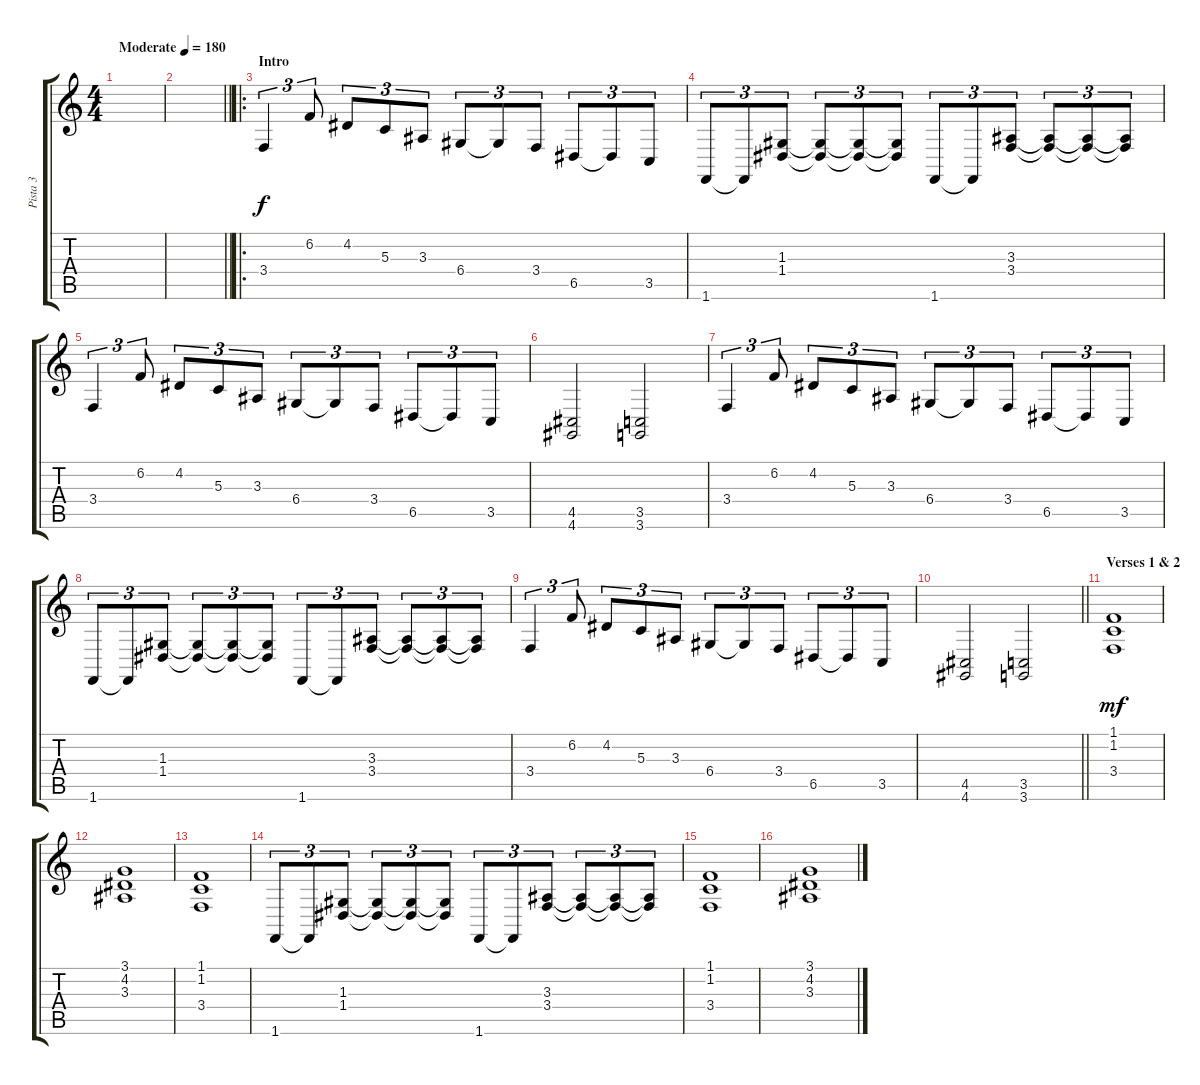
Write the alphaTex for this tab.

\track ("Pista 3" "Pista 3") {instrument drawbarorgan}
\staff {score tabs}
\tuning (E4 B3 G3 D3 A2 E2) {hide}
\ts (4 4)
\tempo (180 "Moderate")
\clef g2
\ks c
|
\barLineRight lightlight
|
\ro
\section ("" "Intro")
3.4.4{tu (3 2)} 6.2.8{tu (3 2)} 4.2.8{tu (3 2)} 5.3.8{tu (3 2)} 3.3.8{tu (3 2)} 6.4.8{tu (3 2)} 6.4{t}.8{tu (3 2)} 3.4.8{tu (3 2)} 6.5.8{tu (3 2)} 6.5{t}.8{tu (3 2)} 3.5.8{tu (3 2)} |
1.6.8{tu (3 2)} 1.6{t}.8{tu (3 2)} (1.3 1.4).8{tu (3 2)} (1.3{t} 1.4{t}).8{tu (3 2)} (1.3{t} 1.4{t}).8{tu (3 2)} (1.3{t} 1.4{t}).8{tu (3 2)} 1.6.8{tu (3 2)} 1.6{t}.8{tu (3 2)} (3.3 3.4).8{tu (3 2)} (3.3{t} 3.4{t}).8{tu (3 2)} (3.3{t} 3.4{t}).8{tu (3 2)} (3.3{t} 3.4{t}).8{tu (3 2)} |
3.4.4{tu (3 2)} 6.2.8{tu (3 2)} 4.2.8{tu (3 2)} 5.3.8{tu (3 2)} 3.3.8{tu (3 2)} 6.4.8{tu (3 2)} 6.4{t}.8{tu (3 2)} 3.4.8{tu (3 2)} 6.5.8{tu (3 2)} 6.5{t}.8{tu (3 2)} 3.5.8{tu (3 2)} |
(4.5 4.6).2 (3.5 3.6).2 |
3.4.4{tu (3 2)} 6.2.8{tu (3 2)} 4.2.8{tu (3 2)} 5.3.8{tu (3 2)} 3.3.8{tu (3 2)} 6.4.8{tu (3 2)} 6.4{t}.8{tu (3 2)} 3.4.8{tu (3 2)} 6.5.8{tu (3 2)} 6.5{t}.8{tu (3 2)} 3.5.8{tu (3 2)} |
1.6.8{tu (3 2)} 1.6{t}.8{tu (3 2)} (1.3 1.4).8{tu (3 2)} (1.3{t} 1.4{t}).8{tu (3 2)} (1.3{t} 1.4{t}).8{tu (3 2)} (1.3{t} 1.4{t}).8{tu (3 2)} 1.6.8{tu (3 2)} 1.6{t}.8{tu (3 2)} (3.3 3.4).8{tu (3 2)} (3.3{t} 3.4{t}).8{tu (3 2)} (3.3{t} 3.4{t}).8{tu (3 2)} (3.3{t} 3.4{t}).8{tu (3 2)} |
3.4.4{tu (3 2)} 6.2.8{tu (3 2)} 4.2.8{tu (3 2)} 5.3.8{tu (3 2)} 3.3.8{tu (3 2)} 6.4.8{tu (3 2)} 6.4{t}.8{tu (3 2)} 3.4.8{tu (3 2)} 6.5.8{tu (3 2)} 6.5{t}.8{tu (3 2)} 3.5.8{tu (3 2)} |
\barLineRight lightlight
(4.5 4.6).2 (3.5 3.6).2 |
\section ("" "Verses 1 & 2")
(1.1 1.2 3.4).1{dy mf} |
(3.1 4.2 3.3).1 |
(1.1 1.2 3.4).1 |
1.6.8{tu (3 2)} 1.6{t}.8{tu (3 2)} (1.3 1.4).8{tu (3 2)} (1.3{t} 1.4{t}).8{tu (3 2)} (1.3{t} 1.4{t}).8{tu (3 2)} (1.3{t} 1.4{t}).8{tu (3 2)} 1.6.8{tu (3 2)} 1.6{t}.8{tu (3 2)} (3.3 3.4).8{tu (3 2)} (3.3{t} 3.4{t}).8{tu (3 2)} (3.3{t} 3.4{t}).8{tu (3 2)} (3.3{t} 3.4{t}).8{tu (3 2)} |
(1.1 1.2 3.4).1 |
(3.1 4.2 3.3).1
